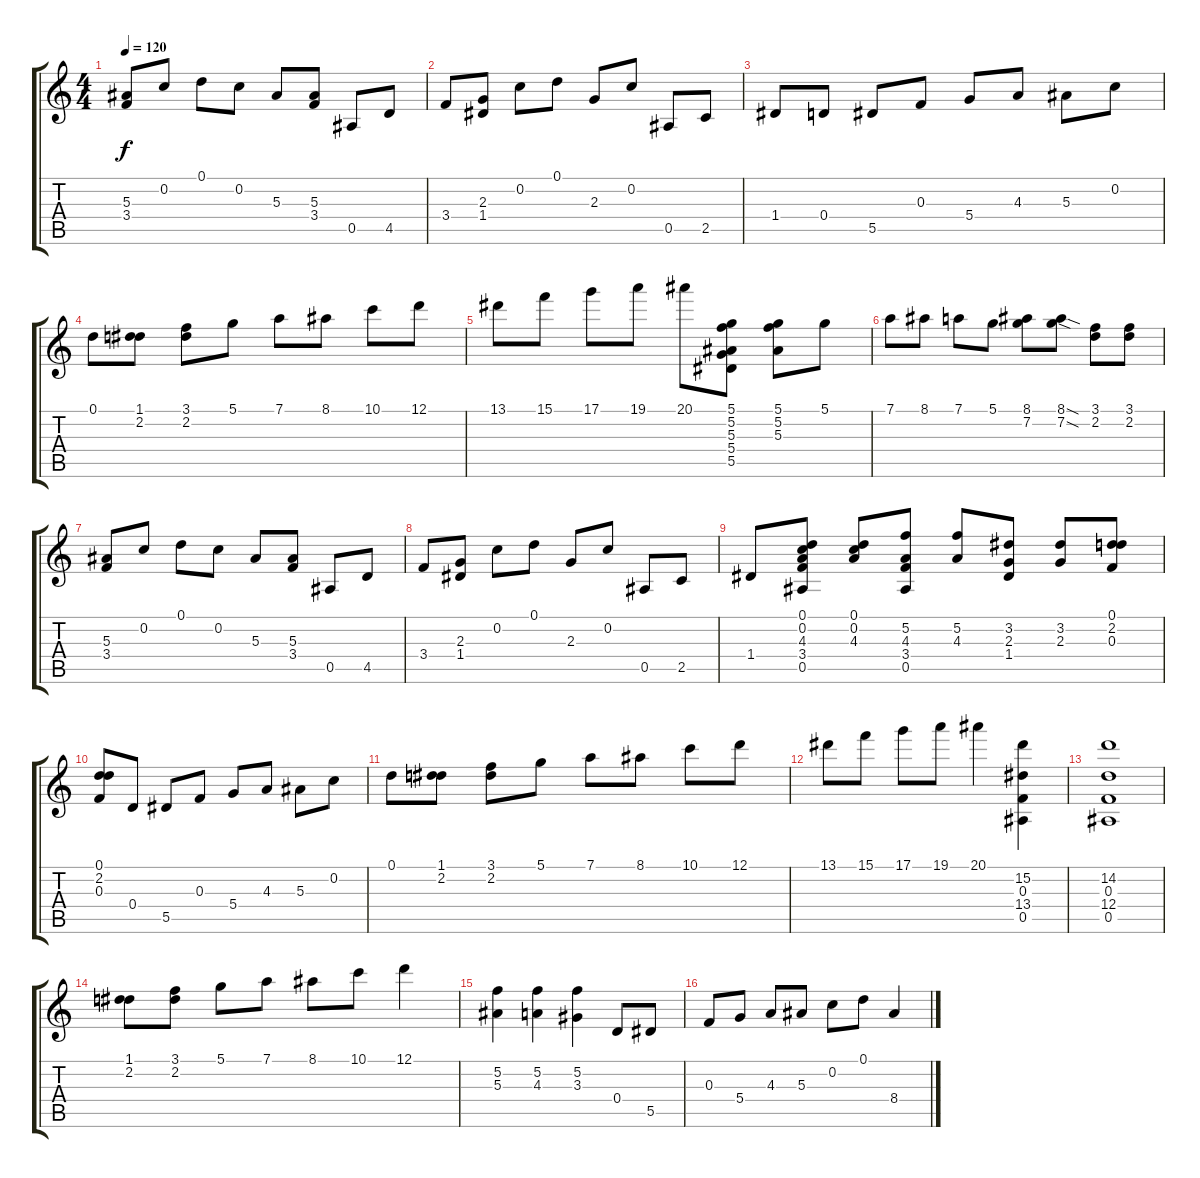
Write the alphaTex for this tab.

\track "" {instrument acousticguitarnylon}
\staff {score tabs}
\tuning (D4 C4 F3 D3 Bb2 F2) {hide}
\ts (4 4)
\tempo 120
\clef g2
\ks c
(5.3 3.4).8{dy f} 0.2.8 0.1.8 0.2.8 5.3.8 (5.3 3.4).8 0.5.8 4.5.8 |
3.4.8 (2.3 1.4).8 0.2.8 0.1.8 2.3.8 0.2.8 0.5.8 2.5.8 |
1.4.8 0.4.8 5.5.8 0.3.8 5.4.8 4.3.8 5.3.8 0.2.8 |
0.1.8 (1.1 2.2).8 (3.1 2.2).8 5.1.8 7.1.8 8.1.8 10.1.8 12.1.8 |
13.1.8 15.1.8 17.1.8 19.1.8 20.1.8 (5.1 5.2 5.3 5.4 5.5).8 (5.1 5.2 5.3).8 5.1.8 |
7.1.8 8.1.8 7.1.8 5.1.8 (8.1 7.2).8 (8.1{sod} 7.2{sod}).8 (3.1 2.2).8 (3.1 2.2).8 |
(5.3 3.4).8 0.2.8 0.1.8 0.2.8 5.3.8 (5.3 3.4).8 0.5.8 4.5.8 |
3.4.8 (2.3 1.4).8 0.2.8 0.1.8 2.3.8 0.2.8 0.5.8 2.5.8 |
1.4.8 (0.1 0.2 4.3 3.4 0.5).8 (0.1 0.2 4.3).8 (5.2 4.3 3.4 0.5).8 (5.2 4.3).8 (3.2 2.3 1.4).8 (3.2 2.3).8 (0.1 2.2 0.3).8 |
(0.1 2.2 0.3).8 0.4.8 5.5.8 0.3.8 5.4.8 4.3.8 5.3.8 0.2.8 |
0.1.8 (1.1 2.2).8 (3.1 2.2).8 5.1.8 7.1.8 8.1.8 10.1.8 12.1.8 |
13.1.8 15.1.8 17.1.8 19.1.8 20.1.4 (15.2 0.3 13.4 0.5).4 |
(14.2 0.3 12.4 0.5).1 |
(1.1 2.2).8 (3.1 2.2).8 5.1.8 7.1.8 8.1.8 10.1.8 12.1.4 |
(5.2 5.3).4 (5.2 4.3).4 (5.2 3.3).4 0.4.8 5.5.8 |
0.3.8 5.4.8 4.3.8 5.3.8 0.2.8 0.1.8 8.4.4
